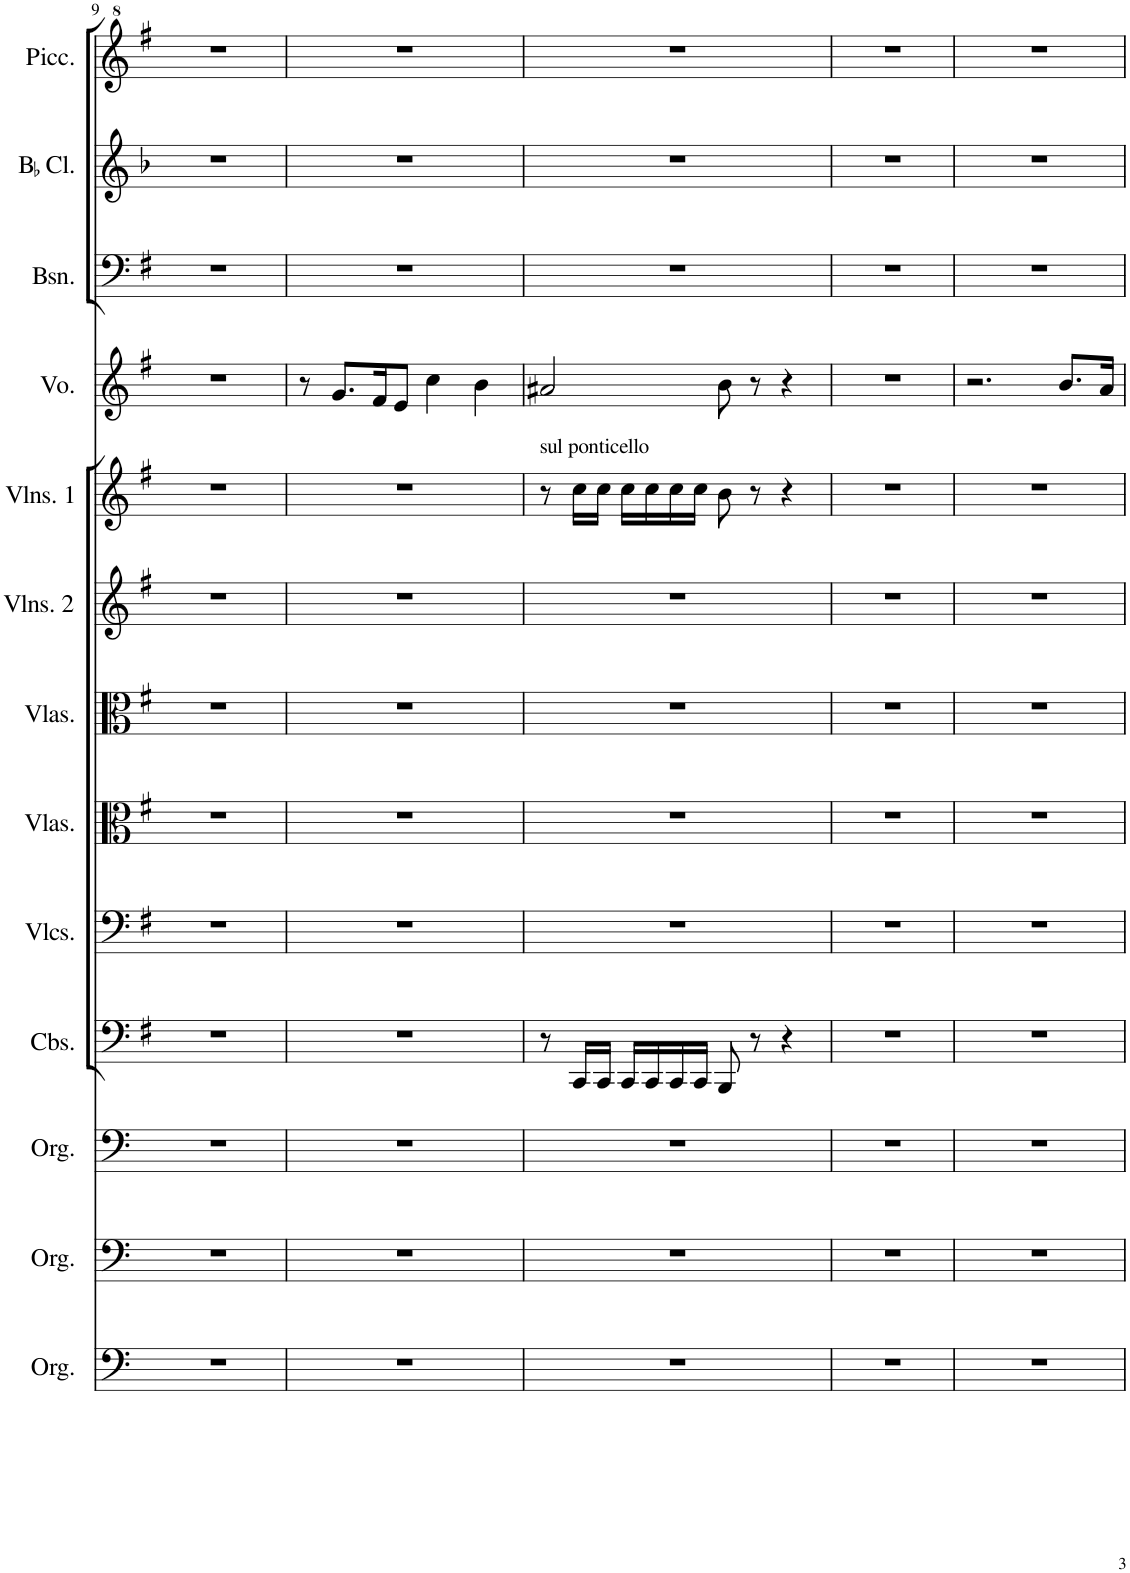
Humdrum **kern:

**kern	**kern	**kern	**kern	**kern	**kern	**kern	**kern	**kern	**kern	**kern	**kern	**kern
*part13	*part12	*part11	*part10	*part9	*part8	*part7	*part6	*part5	*part4	*part3	*part2	*part1
*staff13	*staff12	*staff11	*staff10	*staff9	*staff8	*staff7	*staff6	*staff5	*staff4	*staff3	*staff2	*staff1
*I"Organ	*I"Organ	*I"Organ	*I"Contrabasses	*I"Violoncellos	*I"Violas	*I"Violas	*I"Violins 2	*I"Violins 1	*I"Voice	*I"Bassoon	*I"BaccidentalFlat Clarinet	*I"Piccolo
*I'Org.	*I'Org.	*I'Org.	*I'Cbs.	*I'Vlcs.	*I'Vlas.	*I'Vlas.	*I'Vlns. 2	*I'Vlns. 1	*I'Vo.	*I'Bsn.	*I'BaccidentalFlat Cl.	*I'Picc.
!!LO:PB:g=z
*clefF4	*clefF4	*clefF4	*clefF4	*clefF4	*clefC3	*clefC3	*clefG2	*clefG2	*clefG2	*clefF4	*clefG2	*clefG^2
*	*	*	*	*	*	*	*	*	*	*	*ITrd1c2	*ITrd-7c-12
*k[]	*k[]	*k[]	*k[f#]	*k[f#]	*k[f#]	*k[f#]	*k[f#]	*k[f#]	*k[f#]	*k[f#]	*k[b-]	*k[f#]
*M4/4	*M4/4	*M4/4	*M4/4	*M4/4	*M4/4	*M4/4	*M4/4	*M4/4	*M4/4	*M4/4	*M4/4	*M4/4
=9	=9	=9	=9	=9	=9	=9	=9	=9	=9	=9	=9	=9
1r	1r	1r	1r	1r	1r	1r	1r	1r	1r	1r	1r	1r
=10	=10	=10	=10	=10	=10	=10	=10	=10	=10	=10	=10	=10
1r	1r	1r	1r	1r	1r	1r	1r	1r	8r	1r	1r	1r
.	.	.	.	.	.	.	.	.	8.g/L	.	.	.
.	.	.	.	.	.	.	.	.	16f#/K	.	.	.
.	.	.	.	.	.	.	.	.	8e/J	.	.	.
.	.	.	.	.	.	.	.	.	4cc\	.	.	.
.	.	.	.	.	.	.	.	.	4b\	.	.	.
=11	=11	=11	=11	=11	=11	=11	=11	=11	=11	=11	=11	=11
!	!	!	!	!	!	!	!	!LO:TX:a:t=sul ponticello	!	!	!	!
1r	1r	1r	8r	1r	1r	1r	1r	8r	2a#X/	1r	1r	1r
.	.	.	16CC/LL	.	.	.	.	16cc\LL	.	.	.	.
.	.	.	16CC/JJ	.	.	.	.	16cc\JJ	.	.	.	.
.	.	.	16CC/LL	.	.	.	.	16cc\LL	.	.	.	.
.	.	.	16CC/	.	.	.	.	16cc\	.	.	.	.
.	.	.	16CC/	.	.	.	.	16cc\	.	.	.	.
.	.	.	16CC/JJ	.	.	.	.	16cc\JJ	.	.	.	.
.	.	.	8BBB/	.	.	.	.	8b\	8b\	.	.	.
.	.	.	8r	.	.	.	.	8r	8r	.	.	.
.	.	.	4r	.	.	.	.	4r	4r	.	.	.
=12	=12	=12	=12	=12	=12	=12	=12	=12	=12	=12	=12	=12
1r	1r	1r	1r	1r	1r	1r	1r	1r	1r	1r	1r	1r
=13	=13	=13	=13	=13	=13	=13	=13	=13	=13	=13	=13	=13
1r	1r	1r	1r	1r	1r	1r	1r	1r	2.r	1r	1r	1r
.	.	.	.	.	.	.	.	.	8.b/L	.	.	.
.	.	.	.	.	.	.	.	.	16a/Jk	.	.	.
=	=	=	=	=	=	=	=	=	=	=	=	=
*-	*-	*-	*-	*-	*-	*-	*-	*-	*-	*-	*-	*-
